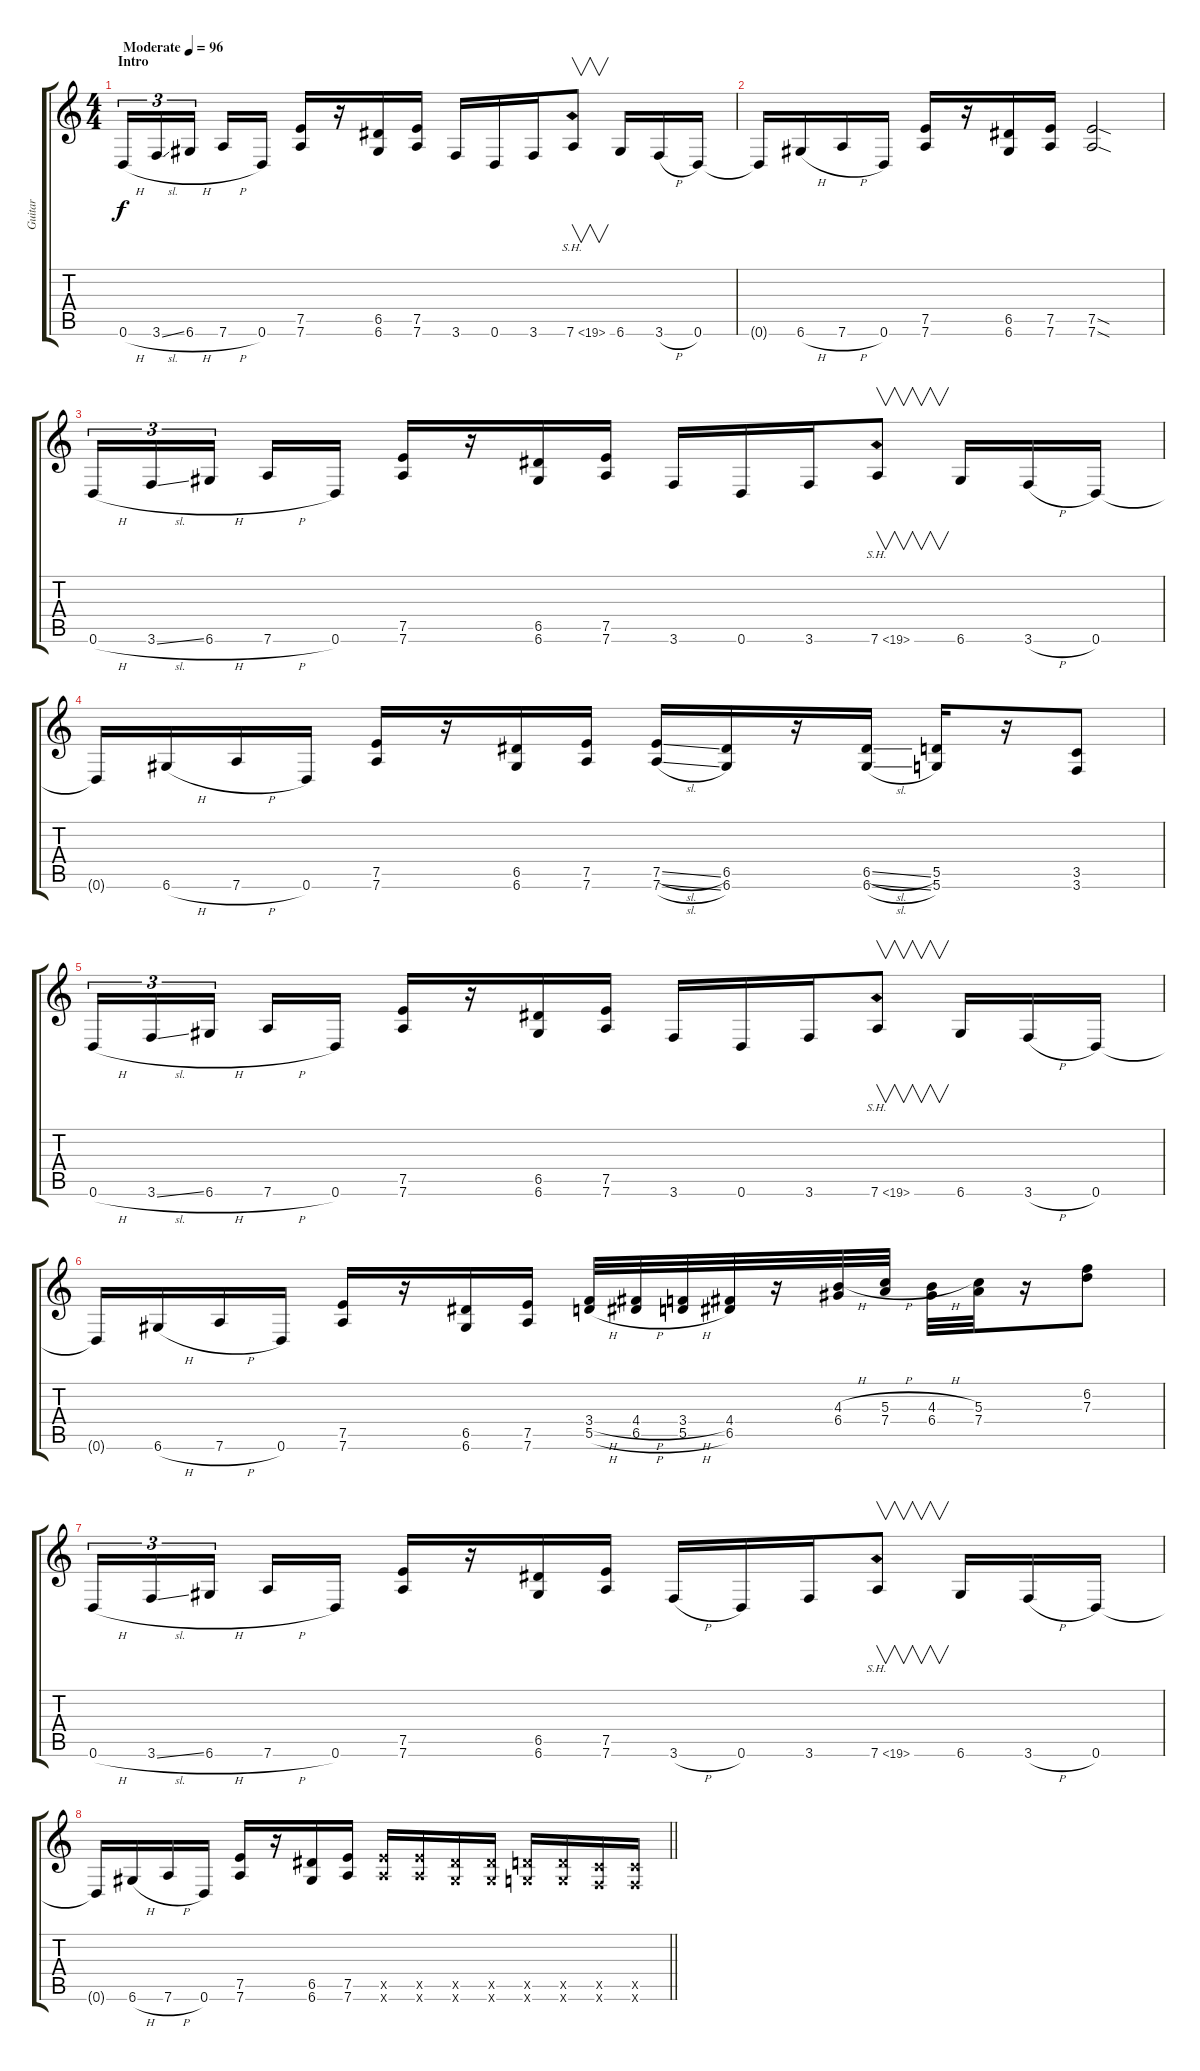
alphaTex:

\track ("Guitar" "Guitar") {instrument distortionguitar}
\staff {score tabs}
\tuning (E4 B3 G3 D3 A2 D2) {hide}
\ts (4 4)
\section ("" "Intro")
\tempo (96 "Moderate")
\clef g2
\ks c
0.6{h}.16{tu (3 2) dy f instrument distortionguitar} 3.6{sl}.16{tu (3 2)} 6.6{h}.16{tu (3 2) beam splitsecondary} 7.6{h}.16 0.6.16 (7.5 7.6).16 r.16 (6.5 6.6).16 (7.5 7.6).16 3.6.16 0.6.16 3.6.16 7.6{sh 12}.8{v} 6.6.16 3.6{h}.16 0.6.16 |
0.6{t}.16 6.6{h}.16 7.6{h}.16 0.6.16 (7.5 7.6).16 r.16 (6.5 6.6).16 (7.5 7.6).16 (7.5{sod} 7.6{sod}).2 |
0.6{h}.16{tu (3 2)} 3.6{sl}.16{tu (3 2)} 6.6{h}.16{tu (3 2) beam splitsecondary} 7.6{h}.16 0.6.16 (7.5 7.6).16 r.16 (6.5 6.6).16 (7.5 7.6).16 3.6.16 0.6.16 3.6.16 7.6{sh 12}.8{v} 6.6.16 3.6{h}.16 0.6.16 |
0.6{t}.16 6.6{h}.16 7.6{h}.16 0.6.16 (7.5 7.6).16 r.16 (6.5 6.6).16 (7.5 7.6).16 (7.5{sl} 7.6{sl}).16 (6.5 6.6).16 r.16 (6.5{sl} 6.6{sl}).16 (5.5 5.6).16 r.16 (3.5 3.6).8 |
0.6{h}.16{tu (3 2)} 3.6{sl}.16{tu (3 2)} 6.6{h}.16{tu (3 2) beam splitsecondary} 7.6{h}.16 0.6.16 (7.5 7.6).16 r.16 (6.5 6.6).16 (7.5 7.6).16 3.6.16 0.6.16 3.6.16 7.6{sh 12}.8{v} 6.6.16 3.6{h}.16 0.6.16 |
0.6{t}.16 6.6{h}.16 7.6{h}.16 0.6.16 (7.5 7.6).16 r.16 (6.5 6.6).16 (7.5 7.6).16 (3.4{h} 5.5{h}).32 (4.4{h} 6.5{h}).32 (3.4{h} 5.5{h}).32 (4.4 6.5).32 r.16 (4.3{h} 6.4).32 (5.3{h} 7.4).32 (4.3{h} 6.4).32 (5.3 7.4).32 r.16 (6.2 7.3).8 |
0.6{h}.16{tu (3 2)} 3.6{sl}.16{tu (3 2)} 6.6{h}.16{tu (3 2) beam splitsecondary} 7.6{h}.16 0.6.16 (7.5 7.6).16 r.16 (6.5 6.6).16 (7.5 7.6).16 3.6{h}.16 0.6.16 3.6.16 7.6{sh 12}.8{v} 6.6.16 3.6{h}.16 0.6.16 |
\barLineRight lightlight
0.6{t}.16 6.6{h}.16 7.6{h}.16 0.6.16 (7.5 7.6).16 r.16 (6.5 6.6).16 (7.5 7.6).16 (7.5{x} 7.6{x}).16 (7.5{x} 7.6{x}).16 (6.5{x} 6.6{x}).16 (6.5{x} 6.6{x}).16 (5.5{x} 5.6{x}).16 (5.5{x} 5.6{x}).16 (3.5{x} 3.6{x}).16 (3.5{x} 3.6{x}).16
